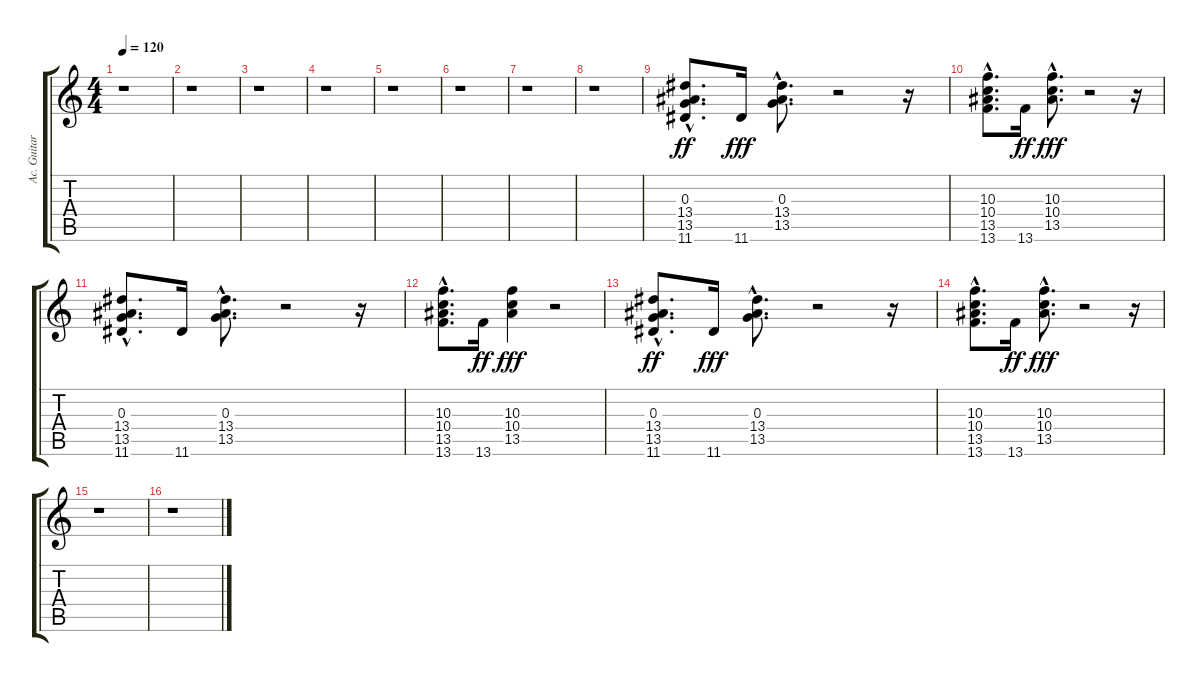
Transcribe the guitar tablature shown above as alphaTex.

\track ("Ac. Guitar" "Ac. Guitar") {instrument acousticguitarsteel}
\staff {score tabs}
\tuning (E4 B3 G3 D3 A2 E2) {hide}
\ts (4 4)
\tempo 120
\clef g2
\ks c
r.1{dy fff} |
r.1 |
r.1 |
r.1 |
r.1 |
r.1 |
r.1 |
r.1 |
(0.3{hac} 13.4{hac} 13.5{hac} 11.6).8{d dy ff} 11.6.16{dy fff} (0.3{hac} 13.4{hac} 13.5{hac}).8{d} r.2 r.16 |
(10.3{hac} 10.4{hac} 13.5{hac} 13.6).8{d} 13.6.16{dy ff} (10.3{hac} 10.4{hac} 13.5{hac}).8{d dy fff} r.2 r.16 |
(0.3{hac} 13.4{hac} 13.5{hac} 11.6).8{d} 11.6.16 (0.3{hac} 13.4{hac} 13.5{hac}).8{d} r.2 r.16 |
(10.3{hac} 10.4{hac} 13.5{hac} 13.6).8{d} 13.6.16{dy ff} (10.3 10.4 13.5).4{dy fff} r.2 |
(0.3{hac} 13.4{hac} 13.5{hac} 11.6).8{d dy ff} 11.6.16{dy fff} (0.3{hac} 13.4{hac} 13.5{hac}).8{d} r.2 r.16 |
(10.3{hac} 10.4{hac} 13.5{hac} 13.6).8{d} 13.6.16{dy ff} (10.3{hac} 10.4{hac} 13.5{hac}).8{d dy fff} r.2 r.16 |
r.1 |
r.1
